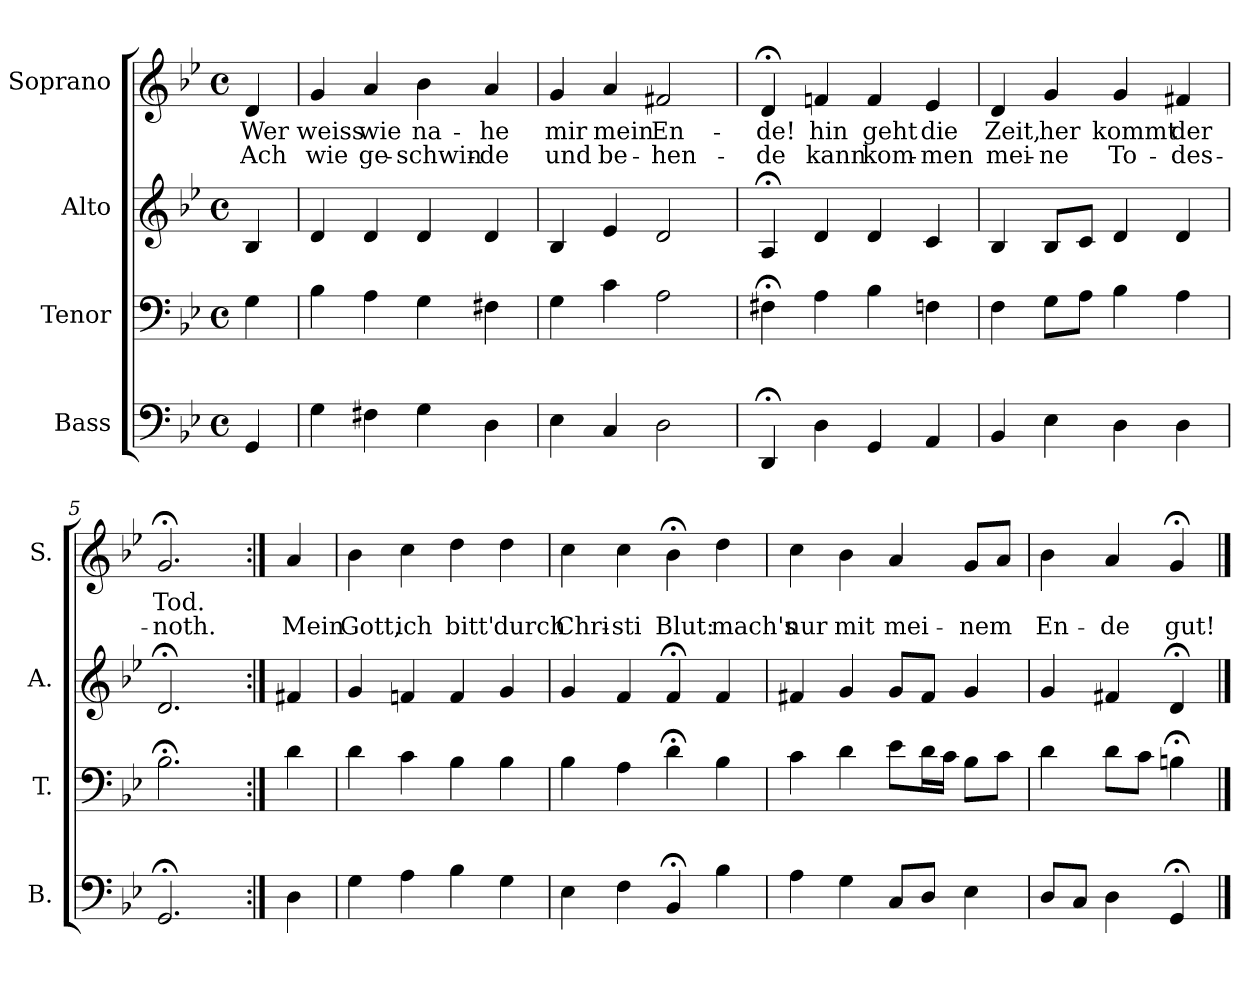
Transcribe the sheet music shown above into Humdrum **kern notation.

**kern	**kern	**kern	**kern	**text	**text
*part4	*part3	*part2	*part1	*part1	*part1
*staff4	*staff3	*staff2	*staff1	*staff1	*staff1
*I"Bass	*I"Tenor	*I"Alto	*I"Soprano	*	*
*I'B.	*I'T.	*I'A.	*I'S.	*	*
*clefF4	*clefF4	*clefG2	*clefG2	*	*
*k[b-e-]	*k[b-e-]	*k[b-e-]	*k[b-e-]	*	*
*B-:	*B-:	*B-:	*B-:	*	*
*M4/4	*M4/4	*M4/4	*M4/4	*	*
*met(c)	*met(c)	*met(c)	*met(c)	*	*
=	=	=	=	=	=
4GG/	4G\	4B-/	4d/	Wer	Ach
=1	=1	=1	=1	=1	=1
4G\	4B-\	4d/	4g/	weiss	wie
4F#X\	4A\	4d/	4a/	wie	ge-
4G\	4G\	4d/	4b-\	na-	-schwin-
4D\	4F#X\	4d/	4a/	-he	-de
=2	=2	=2	=2	=2	=2
4E-\	4G\	4B-/	4g/	mir	und
4C/	4c\	4e-/	4a/	mein	be-
2D\	2A\	2d/	2f#X/	En-	-hen-
=3	=3	=3	=3	=3	=3
4DD;</	4F#X;<\	4A;</	4d;</	-de!	-de
4D\	4A\	4d/	4fn/	hin	kann
4GG/	4B-\	4d/	4f/	geht	kom-
4AA/	4Fn\	4c/	4e-/	die	-men
=4	=4	=4	=4	=4	=4
4BB-/	4F\	4B-/	4d/	Zeit,	mei-
4E-\	8G\L	8B-/L	4g/	her	-ne
.	8A\J	8c/J	.	.	.
4D\	4B-\	4d/	4g/	kommt	To-
4D\	4A\	4d/	4f#X/	der	-des-
=5	=5	=5	=5	=5	=5
2.GG;</	2.B-;<\	2.d;</	2.g;</	Tod.	-noth.
!!LO:LB:g=z
=5a:|!	=5a:|!	=5a:|!	=5a:|!	=5a:|!	=5a:|!
4D\	4d\	4f#X/	4a/	.	Mein
=6	=6	=6	=6	=6	=6
4G\	4d\	4g/	4b-\	.	Gott,
4A\	4c\	4fn/	4cc\	.	ich
4B-\	4B-\	4f/	4dd\	.	bitt'
4G\	4B-\	4g/	4dd\	.	durch
=7	=7	=7	=7	=7	=7
4E-\	4B-\	4g/	4cc\	.	Chri-
4F\	4A\	4f/	4cc\	.	-sti
4BB-;</	4d;<\	4f;</	4b-;<\	.	Blut:
4B-\	4B-\	4f/	4dd\	.	mach's
=8	=8	=8	=8	=8	=8
4A\	4c\	4f#X/	4cc\	.	nur
4G\	4d\	4g/	4b-\	.	mit
8C/L	8e-\L	8g/L	4a/	.	mei-
8D/J	16d\L	8f#/J	.	.	.
.	16c\JJ	.	.	.	.
4E-\	8B-\L	4g/	8g/L	.	-nem
.	8c\J	.	8a/J	.	.
=9	=9	=9	=9	=9	=9
8D/L	4d\	4g/	4b-\	.	En-
8C/J	.	.	.	.	.
4D\	8d\L	4f#X/	4a/	.	-de
.	8c\J	.	.	.	.
4GG;</	4Bn;<\	4d;</	4g;</	.	gut!
==	==	==	==	==	==
*-	*-	*-	*-	*-	*-
